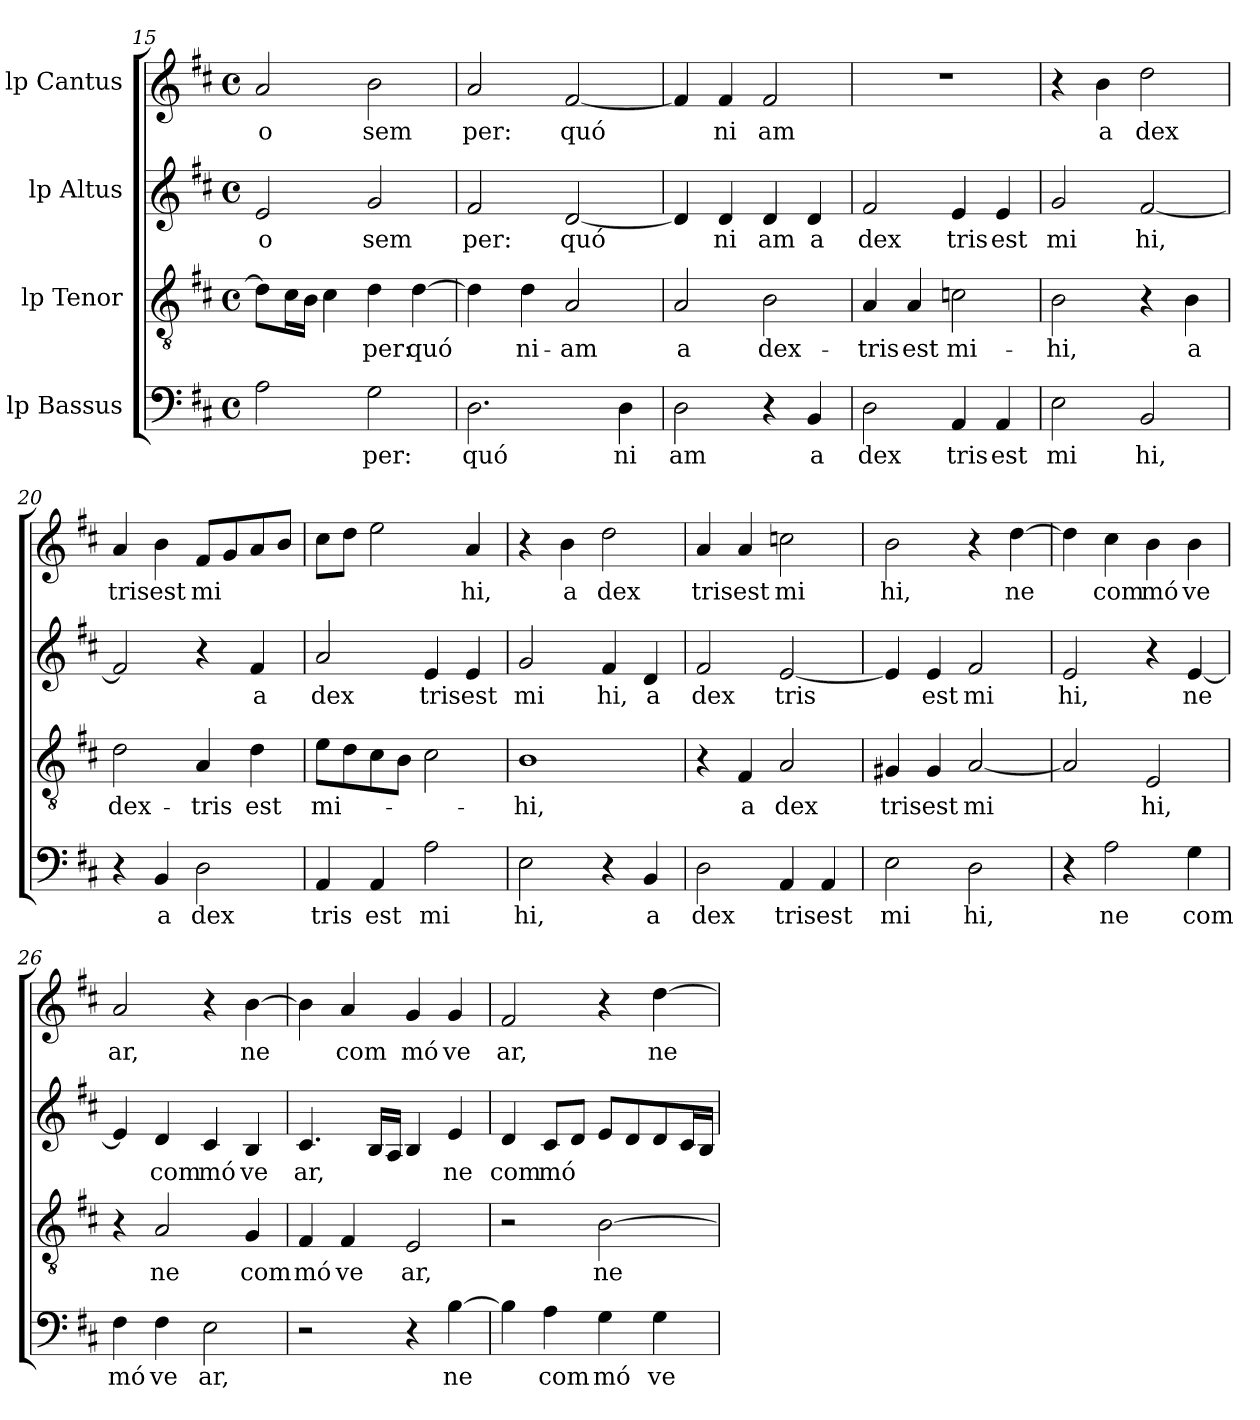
**kern	**text	**kern	**text	**kern	**text	**kern	**text
*part4	*part4	*part3	*part3	*part2	*part2	*part1	*part1
*staff4	*staff4	*staff3	*staff3	*staff2	*staff2	*staff1	*staff1
*I"lp Bassus	*	*I"lp Tenor	*	*I"lp Altus	*	*I"lp Cantus	*
*clefF4	*	*clefGv2	*	*clefG2	*	*clefG2	*
*k[f#c#]	*	*k[f#c#]	*	*k[f#c#]	*	*k[f#c#]	*
*D:	*	*D:	*	*D:	*	*D:	*
*M4/4	*	*M4/4	*	*M4/4	*	*M4/4	*
*met(c)	*	*met(c)	*	*met(c)	*	*met(c)	*
=15	=15	=15	=15	=15	=15	=15	=15
!	!	!	!	!	!LO:LY:b:cj	!	!LO:LY:b:cj
2A\	.	8d\L]	.	2e/	o	2a/	o
.	.	16c#\	.	.	.	.	.
.	.	16B\J	.	.	.	.	.
.	.	4c#\	.	.	.	.	.
!	!LO:LY:b:cj	!	!LO:LY:b:cj	!	!LO:LY:b:cj	!	!LO:LY:b:cj
2G\	per:	4d\	per:	2g/	sem	2b\	sem
!	!	!	!LO:LY:b:cj	!	!	!	!
.	.	[>4d\	quó	.	.	.	.
!!LO:LB:g=z
=16	=16	=16	=16	=16	=16	=16	=16
!	!LO:LY:b:cj	!	!	!	!LO:LY:b:cj	!	!LO:LY:b:cj
*^	*	*	*	*	*	*	*
2.D\	32ryy	quó	4d\]	.	2f#/	per:	2a/	per:
.	2ryy	.	.	.	.	.	.	.
!	!	!	!	!LO:LY:b:cj	!	!	!	!
.	.	.	4d\	ni-	.	.	.	.
!	!	!	!	!LO:LY:b:cj	!	!LO:LY:b:cj	!	!LO:LY:b:cj
.	.	.	2A/	-am	[<2d/	quó	[<2f#/	quó
.	4...ryy	.	.	.	.	.	.	.
!	!	!LO:LY:b:cj	!	!	!	!	!	!
4D\	.	ni	.	.	.	.	.	.
=17	=17	=17	=17	=17	=17	=17	=17	=17
!	!	!LO:LY:b:cj	!	!LO:LY:b:cj	!	!	!	!
*v	*v	*	*	*	*	*	*	*
2D\	am	2A/	a	4d/]	.	4f#/]	.
!	!	!	!	!	!LO:LY:b:cj	!	!LO:LY:b:cj
.	.	.	.	4d/	ni	4f#/	ni
!	!	!	!LO:LY:b:cj	!	!LO:LY:b:cj	!	!LO:LY:b:cj
4r	.	2B\	dex-	4d/	am	2f#/	am
!	!LO:LY:b:cj	!	!	!	!LO:LY:b:cj	!	!
4BB/	a	.	.	4d/	a	.	.
=18	=18	=18	=18	=18	=18	=18	=18
!	!LO:LY:b:cj	!	!LO:LY:b:cj	!	!LO:LY:b:cj	!	!
2D\	dex	4A/	-tris	2f#/	dex	1r	.
!	!	!	!LO:LY:b:cj	!	!	!	!
.	.	4A/	est	.	.	.	.
!	!LO:LY:b:cj	!	!LO:LY:b:cj	!	!LO:LY:b:cj	!	!
4AA/	tris	2cn\	mi-	4e/	tris	.	.
!	!LO:LY:b:cj	!	!	!	!LO:LY:b:cj	!	!
4AA/	est	.	.	4e/	est	.	.
=19	=19	=19	=19	=19	=19	=19	=19
!	!LO:LY:b:cj	!	!LO:LY:b:cj	!	!LO:LY:b:cj	!	!
2E\	mi	2B\	-hi,	2g/	mi	4r	.
!	!	!	!	!	!	!	!LO:LY:b:cj
.	.	.	.	.	.	4b\	a
!	!LO:LY:b:cj	!	!	!	!LO:LY:b:cj	!	!LO:LY:b:cj
2BB/	hi,	4r	.	[<2f#/	hi,	2dd\	dex
!	!	!	!LO:LY:b:cj	!	!	!	!
.	.	4B\	a	.	.	.	.
=20	=20	=20	=20	=20	=20	=20	=20
!	!	!	!LO:LY:b:cj	!	!	!	!LO:LY:b:cj
4r	.	2d\	dex-	2f#/]	.	4a/	tris
!	!LO:LY:b:cj	!	!	!	!	!	!LO:LY:b:cj
4BB/	a	.	.	.	.	4b\	est
!	!LO:LY:b:cj	!	!LO:LY:b:cj	!	!	!	!LO:LY:b:cj
2D\	dex	4A/	-tris	4r	.	8f#/L	mi
.	.	.	.	.	.	8g/	.
!	!	!	!LO:LY:b:cj	!	!LO:LY:b:cj	!	!
.	.	4d\	est	4f#/	a	8a/	.
.	.	.	.	.	.	8b/J	.
=21	=21	=21	=21	=21	=21	=21	=21
!	!LO:LY:b:cj	!	!LO:LY:b:cj	!	!LO:LY:b:cj	!	!
4AA/	tris	8e\L	mi-	2a/	dex	8cc#\L	.
.	.	8d\	.	.	.	8dd\J	.
!	!LO:LY:b:cj	!	!	!	!	!	!
4AA/	est	8c#\	.	.	.	2ee\	.
.	.	8B\J	.	.	.	.	.
!	!LO:LY:b:cj	!	!	!	!LO:LY:b:cj	!	!
2A\	mi	2c#\	.	4e/	tris	.	.
!	!	!	!	!	!LO:LY:b:cj	!	!LO:LY:b:cj
.	.	.	.	4e/	est	4a/	hi,
!!LO:PB:g=z
=22	=22	=22	=22	=22	=22	=22	=22
!	!LO:LY:b:cj	!	!LO:LY:b:cj	!	!LO:LY:b:cj	!	!
2E\	hi,	1B	-hi,	2g/	mi	4r	.
!	!	!	!	!	!	!	!LO:LY:b:cj
.	.	.	.	.	.	4b\	a
!	!	!	!	!	!LO:LY:b:cj	!	!LO:LY:b:cj
4r	.	.	.	4f#/	hi,	2dd\	dex
!	!LO:LY:b:cj	!	!	!	!LO:LY:b:cj	!	!
4BB/	a	.	.	4d/	a	.	.
=23	=23	=23	=23	=23	=23	=23	=23
!	!LO:LY:b:cj	!	!	!	!LO:LY:b:cj	!	!LO:LY:b:cj
2D\	dex	4r	.	2f#/	dex	4a/	tris
!	!	!	!LO:LY:b:cj	!	!	!	!LO:LY:b:cj
.	.	4F#/	a	.	.	4a/	est
!	!LO:LY:b:cj	!	!LO:LY:b:cj	!	!LO:LY:b:cj	!	!LO:LY:b:cj
4AA/	tris	2A/	dex	[<2e/	tris	2ccn\	mi
!	!LO:LY:b:cj	!	!	!	!	!	!
4AA/	est	.	.	.	.	.	.
=24	=24	=24	=24	=24	=24	=24	=24
!	!LO:LY:b:cj	!	!LO:LY:b:cj	!	!	!	!LO:LY:b:cj
2E\	mi	4G#X/	tris	4e/]	.	2b\	hi,
!	!	!	!LO:LY:b:cj	!	!LO:LY:b:cj	!	!
.	.	4G#/	est	4e/	est	.	.
!	!LO:LY:b:cj	!	!LO:LY:b:cj	!	!LO:LY:b:cj	!	!
2D\	hi,	[<2A/	mi	2f#/	mi	4r	.
!	!	!	!	!	!	!	!LO:LY:b:cj
.	.	.	.	.	.	[>4dd\	ne
=25	=25	=25	=25	=25	=25	=25	=25
!	!	!	!	!	!LO:LY:b:cj	!	!
4r	.	2A/]	.	2e/	hi,	4dd\]	.
!	!LO:LY:b:cj	!	!	!	!	!	!LO:LY:b:cj
2A\	ne	.	.	.	.	4cc#\	com
!	!	!	!LO:LY:b:cj	!	!	!	!LO:LY:b:cj
.	.	2E/	hi,	4r	.	4b\	mó
!	!LO:LY:b:cj	!	!	!	!LO:LY:b:cj	!	!LO:LY:b:cj
4G\	com	.	.	[<4e/	ne	4b\	ve
=26	=26	=26	=26	=26	=26	=26	=26
!	!LO:LY:b:cj	!	!	!	!	!	!LO:LY:b:cj
4F#\	mó	4r	.	4e/]	.	2a/	ar,
!	!LO:LY:b:cj	!	!LO:LY:b:cj	!	!LO:LY:b:cj	!	!
4F#\	ve	2A/	ne	4d/	com	.	.
!	!LO:LY:b:cj	!	!	!	!LO:LY:b:cj	!	!
2E\	ar,	.	.	4c#/	mó	4r	.
!	!	!	!LO:LY:b:cj	!	!LO:LY:b:cj	!	!LO:LY:b:cj
.	.	4G/	com	4B/	ve	[>4b\	ne
=27	=27	=27	=27	=27	=27	=27	=27
!	!	!	!LO:LY:b:cj	!	!LO:LY:b:cj	!	!
2r	.	4F#/	mó	4.c#/	ar,	4b\]	.
!	!	!	!LO:LY:b:cj	!	!	!	!LO:LY:b:cj
.	.	4F#/	ve	.	.	4a/	com
.	.	.	.	16B/L	.	.	.
.	.	.	.	16A/J	.	.	.
!	!	!	!LO:LY:b:cj	!	!	!	!LO:LY:b:cj
4r	.	2E/	ar,	4B/	.	4g/	mó
!	!LO:LY:b:cj	!	!	!	!LO:LY:b:cj	!	!LO:LY:b:cj
[>4B\	ne	.	.	4e/	ne	4g/	ve
!!LO:LB:g=z
=28	=28	=28	=28	=28	=28	=28	=28
!	!	!	!	!	!LO:LY:b:cj	!	!LO:LY:b:cj
4B\]	.	2r	.	4d/	com	2f#/	ar,
!	!LO:LY:b:cj	!	!	!	!LO:LY:b	!	!
4A\	com	.	.	8c#/L	mó	.	.
.	.	.	.	8d/J	.	.	.
!	!LO:LY:b:cj	!	!LO:LY:b:cj	!	!	!	!
4G\	mó	[>2B\	ne	8e/L	.	4r	.
.	.	.	.	8d/	.	.	.
!	!LO:LY:b:cj	!	!	!	!	!	!LO:LY:b:cj
4G\	ve	.	.	8d/	.	[>4dd\	ne
.	.	.	.	16c#/	.	.	.
.	.	.	.	16B/J	.	.	.
=	=	=	=	=	=	=	=
*-	*-	*-	*-	*-	*-	*-	*-
